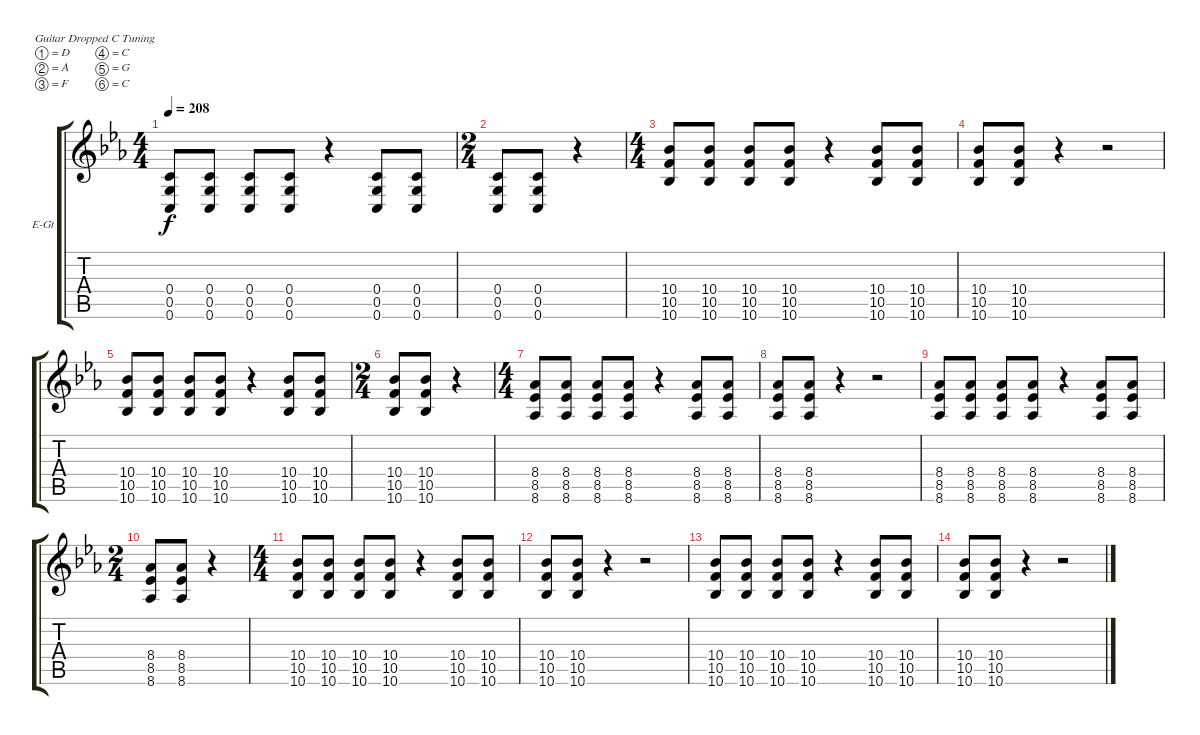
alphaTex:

\defaultSystemsLayout 4
\bracketExtendMode groupsimilarinstruments
\firstSystemTrackNameOrientation horizontal
\otherSystemsTrackNameOrientation horizontal
\track ("Electric Guitar" "E-Gt") {instrument overdrivenguitar}
\staff {score tabs}
\tuning (D4 A3 F3 C3 G2 C2)
\ts (4 4)
\tempo 208
\clef g2
\ks eb
(0.4 0.5 0.6).8{dy f} (0.4 0.5 0.6).8 (0.4 0.5 0.6).8 (0.4 0.5 0.6).8 r.4 (0.4 0.5 0.6).8 (0.4 0.5 0.6).8 |
\ts (2 4)
(0.4 0.5 0.6).8 (0.4 0.5 0.6).8 r.4 |
\ts (4 4)
(10.4 10.5 10.6).8 (10.4 10.5 10.6).8 (10.4 10.5 10.6).8 (10.4 10.5 10.6).8 r.4 (10.4 10.5 10.6).8 (10.4 10.5 10.6).8 |
(10.4 10.5 10.6).8 (10.4 10.5 10.6).8 r.4 r.2 |
(10.4 10.5 10.6).8 (10.4 10.5 10.6).8 (10.4 10.5 10.6).8 (10.4 10.5 10.6).8 r.4 (10.4 10.5 10.6).8 (10.4 10.5 10.6).8 |
\ts (2 4)
(10.4 10.5 10.6).8 (10.4 10.5 10.6).8 r.4 |
\ts (4 4)
(8.4 8.5 8.6).8 (8.4 8.5 8.6).8 (8.4 8.5 8.6).8 (8.4 8.5 8.6).8 r.4 (8.4 8.5 8.6).8 (8.4 8.5 8.6).8 |
(8.4 8.5 8.6).8 (8.4 8.5 8.6).8 r.4 r.2 |
(8.4 8.5 8.6).8 (8.4 8.5 8.6).8 (8.4 8.5 8.6).8 (8.4 8.5 8.6).8 r.4 (8.4 8.5 8.6).8 (8.4 8.5 8.6).8 |
\ts (2 4)
(8.4 8.5 8.6).8 (8.4 8.5 8.6).8 r.4 |
\ts (4 4)
(10.4 10.5 10.6).8 (10.4 10.5 10.6).8 (10.4 10.5 10.6).8 (10.4 10.5 10.6).8 r.4 (10.4 10.5 10.6).8 (10.4 10.5 10.6).8 |
(10.4 10.5 10.6).8 (10.4 10.5 10.6).8 r.4 r.2 |
(10.4 10.5 10.6).8 (10.4 10.5 10.6).8 (10.4 10.5 10.6).8 (10.4 10.5 10.6).8 r.4 (10.4 10.5 10.6).8 (10.4 10.5 10.6).8 |
(10.4 10.5 10.6).8 (10.4 10.5 10.6).8 r.4 r.2
